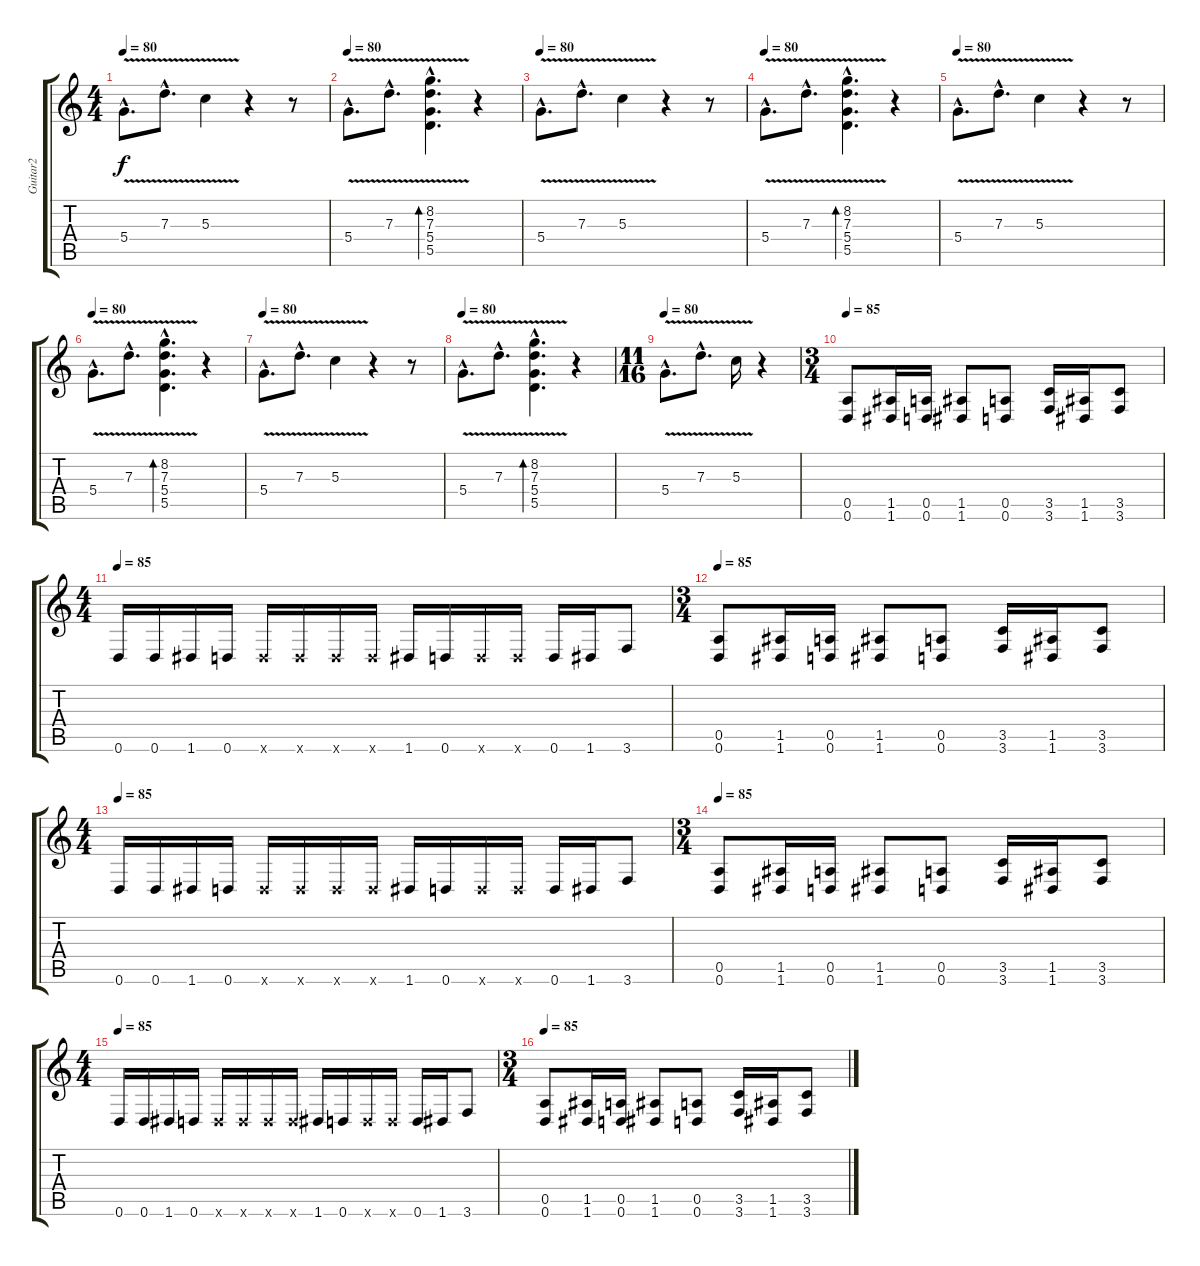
\track ("Guitar2" "Guitar2") {instrument electricguitarclean}
\staff {score tabs}
\tuning (E4 B3 G3 D3 A2 D2) {hide}
\ts (4 4)
\tempo 80
\clef g2
\ks c
5.4{v hac}.8{d dy f instrument electricguitarclean} 7.3{v hac}.8{d} 5.3{v}.4 r.4 r.8 |
\tempo 80
5.4{v hac}.8{d instrument electricguitarclean} 7.3{v hac}.8{d} (8.2{hac} 7.3{v hac} 5.4{hac} 5.5{hac}).4{d bd 120} r.4 |
\tempo 80
5.4{v hac}.8{d instrument electricguitarclean} 7.3{v hac}.8{d} 5.3{v}.4 r.4 r.8 |
\tempo 80
5.4{v hac}.8{d instrument electricguitarclean} 7.3{v hac}.8{d} (8.2{hac} 7.3{hac} 5.4{v hac} 5.5{hac}).4{d bd 120} r.4 |
\tempo 80
5.4{v hac}.8{d instrument electricguitarclean} 7.3{v hac}.8{d} 5.3{v}.4 r.4 r.8 |
\tempo 80
5.4{v hac}.8{d instrument electricguitarclean} 7.3{v hac}.8{d} (8.2{hac} 7.3{v hac} 5.4{hac} 5.5{hac}).4{d bd 120} r.4 |
\tempo 80
5.4{v hac}.8{d instrument electricguitarclean} 7.3{v hac}.8{d} 5.3{v}.4 r.4 r.8 |
\tempo 80
5.4{v hac}.8{d instrument electricguitarclean} 7.3{v hac}.8{d} (8.2{hac} 7.3{v hac} 5.4{hac} 5.5{hac}).4{d bd 120} r.4 |
\ts (11 16)
\tempo 80
5.4{v hac}.8{d instrument electricguitarclean} 7.3{v hac}.8{d} 5.3{v}.16 r.4 |
\ts (3 4)
\tempo 85
(0.5 0.6).8{instrument distortionguitar} (1.5 1.6).16 (0.5 0.6).16 (1.5 1.6).8 (0.5 0.6).8 (3.5 3.6).16 (1.5 1.6).16 (3.5 3.6).8 |
\ts (4 4)
\tempo 85
0.6.16 0.6.16 1.6.16 0.6.16 0.6{x}.16 0.6{x}.16 0.6{x}.16 0.6{x}.16 1.6.16 0.6.16 0.6{x}.16 0.6{x}.16 0.6.16 1.6.16 3.6.8 |
\ts (3 4)
\tempo 85
(0.5 0.6).8{instrument distortionguitar} (1.5 1.6).16 (0.5 0.6).16 (1.5 1.6).8 (0.5 0.6).8 (3.5 3.6).16 (1.5 1.6).16 (3.5 3.6).8 |
\ts (4 4)
\tempo 85
0.6.16 0.6.16 1.6.16 0.6.16 0.6{x}.16 0.6{x}.16 0.6{x}.16 0.6{x}.16 1.6.16 0.6.16 0.6{x}.16 0.6{x}.16 0.6.16 1.6.16 3.6.8 |
\ts (3 4)
\tempo 85
(0.5 0.6).8{instrument distortionguitar} (1.5 1.6).16 (0.5 0.6).16 (1.5 1.6).8 (0.5 0.6).8 (3.5 3.6).16 (1.5 1.6).16 (3.5 3.6).8 |
\ts (4 4)
\tempo 85
0.6.16 0.6.16 1.6.16 0.6.16 0.6{x}.16 0.6{x}.16 0.6{x}.16 0.6{x}.16 1.6.16 0.6.16 0.6{x}.16 0.6{x}.16 0.6.16 1.6.16 3.6.8 |
\ts (3 4)
\tempo 85
(0.5 0.6).8{instrument distortionguitar} (1.5 1.6).16 (0.5 0.6).16 (1.5 1.6).8 (0.5 0.6).8 (3.5 3.6).16 (1.5 1.6).16 (3.5 3.6).8
